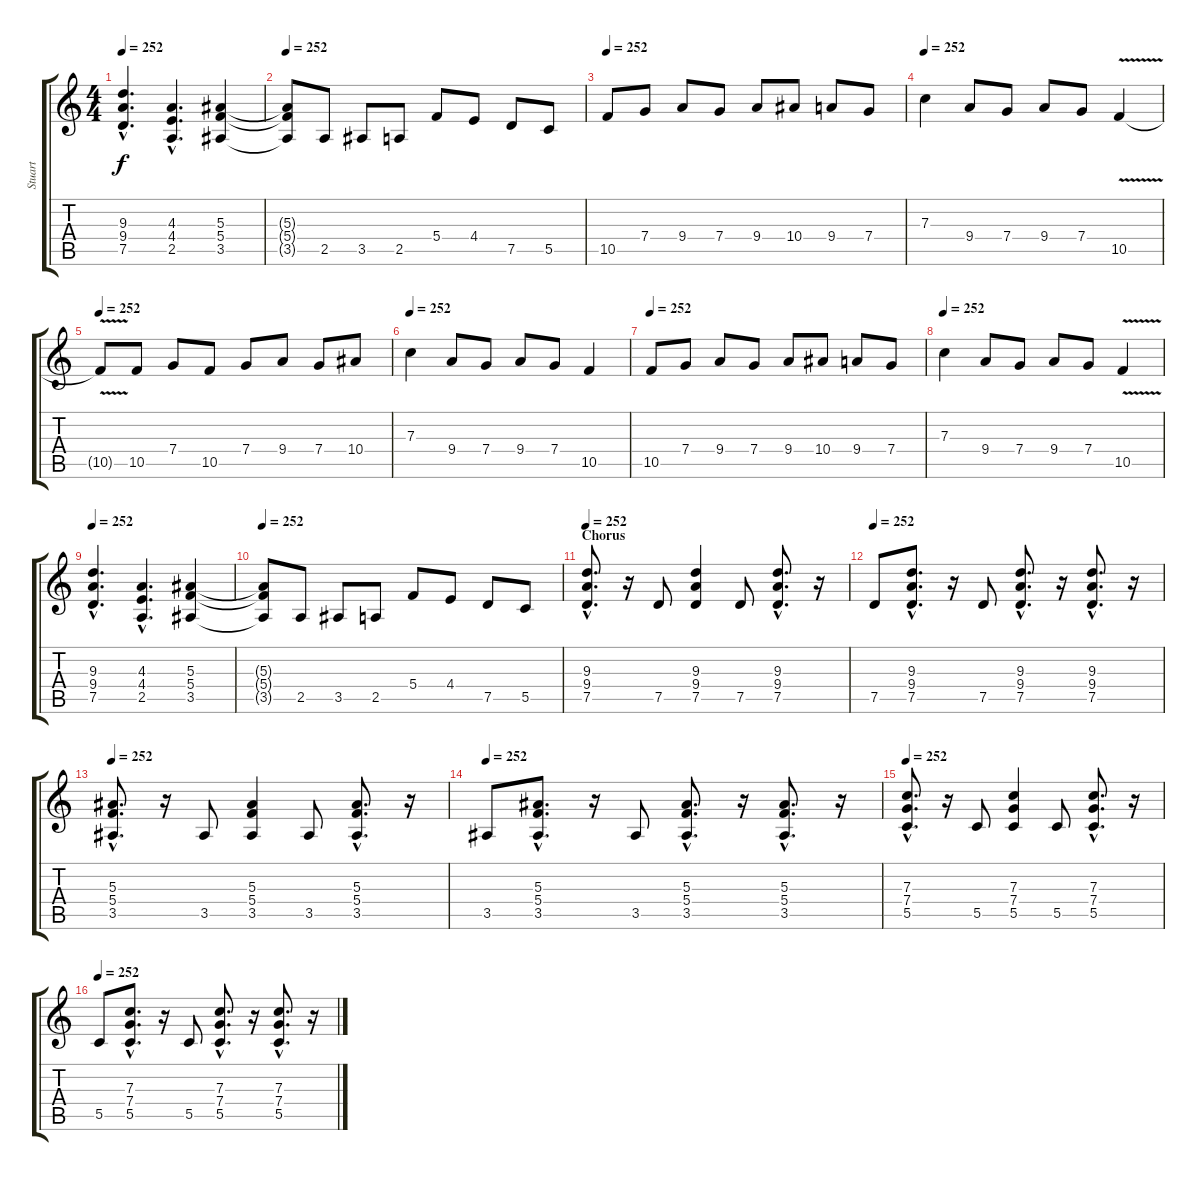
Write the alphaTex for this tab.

\track ("Stuart" "Stuart") {instrument distortionguitar}
\staff {score tabs}
\tuning (D4 A3 F3 C3 G2 D2) {hide}
\ts (4 4)
\tempo 252
\clef g2
\ks c
(9.3{hac} 9.4{hac} 7.5{hac}).4{d dy f} (4.3{hac} 4.4{hac} 2.5{hac}).4{d} (5.3 5.4 3.5).4 |
\tempo 252
(5.3{t} 5.4{t} 3.5{t}).8 2.5.8 3.5.8 2.5.8 5.4.8 4.4.8 7.5.8 5.5.8 |
\tempo 252
10.5.8 7.4.8 9.4.8 7.4.8 9.4.8 10.4.8 9.4.8 7.4.8 |
\tempo 252
7.3.4 9.4.8 7.4.8 9.4.8 7.4.8 10.5{v}.4 |
\tempo 252
10.5{t}.8 10.5.8 7.4.8 10.5.8 7.4.8 9.4.8 7.4.8 10.4.8 |
\tempo 252
7.3.4 9.4.8 7.4.8 9.4.8 7.4.8 10.5.4 |
\tempo 252
10.5.8 7.4.8 9.4.8 7.4.8 9.4.8 10.4.8 9.4.8 7.4.8 |
\tempo 252
7.3.4 9.4.8 7.4.8 9.4.8 7.4.8 10.5{v}.4 |
\tempo 252
(9.3{hac} 9.4{hac} 7.5{hac}).4{d} (4.3{hac} 4.4{hac} 2.5{hac}).4{d} (5.3 5.4 3.5).4 |
\tempo 252
(5.3{t} 5.4{t} 3.5{t}).8 2.5.8 3.5.8 2.5.8 5.4.8 4.4.8 7.5.8 5.5.8 |
\section ("" "Chorus")
\tempo 252
(9.3{hac} 9.4{hac} 7.5{hac}).8{d} r.16 7.5.8 (9.3 9.4 7.5).4 7.5.8 (9.3{hac} 9.4{hac} 7.5{hac}).8{d} r.16 |
\tempo 252
7.5.8 (9.3{hac} 9.4{hac} 7.5{hac}).8{d} r.16 7.5.8 (9.3{hac} 9.4{hac} 7.5{hac}).8{d} r.16 (9.3{hac} 9.4{hac} 7.5{hac}).8{d} r.16 |
\tempo 252
(5.3{hac} 5.4{hac} 3.5{hac}).8{d} r.16 3.5.8 (5.3 5.4 3.5).4 3.5.8 (5.3{hac} 5.4{hac} 3.5{hac}).8{d} r.16 |
\tempo 252
3.5.8 (5.3{hac} 5.4{hac} 3.5{hac}).8{d} r.16 3.5.8 (5.3{hac} 5.4{hac} 3.5{hac}).8{d} r.16 (5.3{hac} 5.4{hac} 3.5{hac}).8{d} r.16 |
\tempo 252
(7.3{hac} 7.4{hac} 5.5{hac}).8{d} r.16 5.5.8 (7.3 7.4 5.5).4 5.5.8 (7.3{hac} 7.4{hac} 5.5{hac}).8{d} r.16 |
\tempo 252
5.5.8 (7.3{hac} 7.4{hac} 5.5{hac}).8{d} r.16 5.5.8 (7.3{hac} 7.4{hac} 5.5{hac}).8{d} r.16 (7.3{hac} 7.4{hac} 5.5{hac}).8{d} r.16
